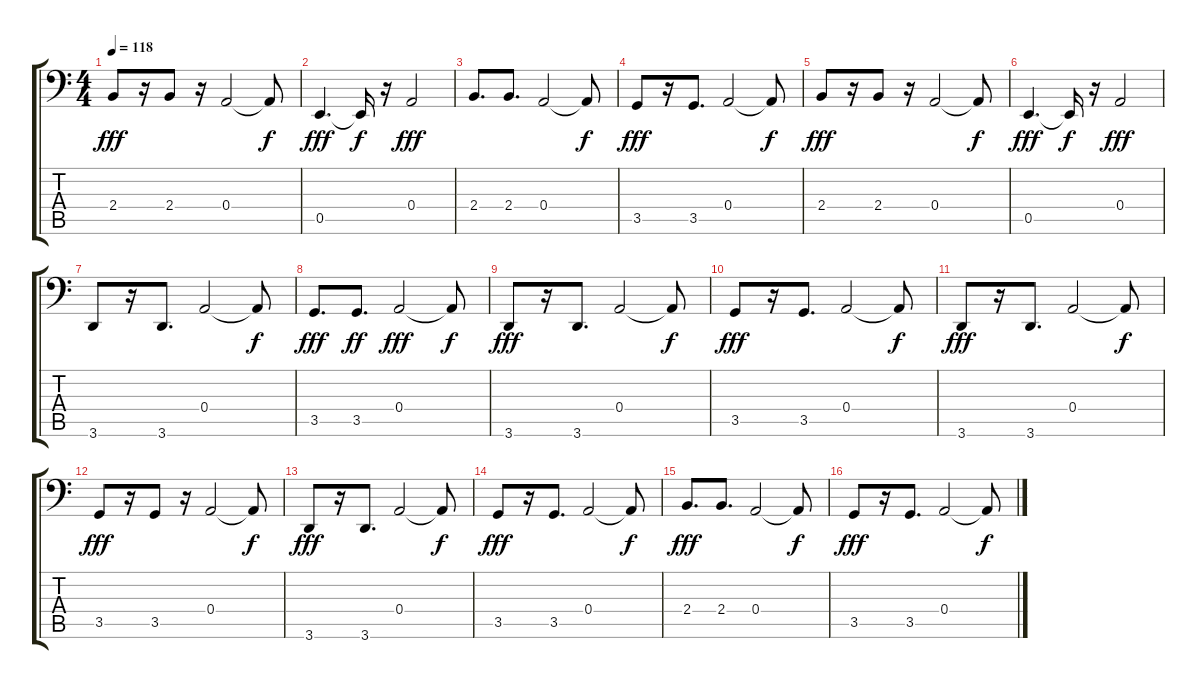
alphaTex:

\track "" {instrument fretlessbass}
\staff {score tabs}
\tuning (C3 G2 D2 A1 E1 B0) {hide}
\ts (4 4)
\tempo 118
\clef f4
\ks c
2.4.8{dy fff} r.16 2.4.8 r.16 0.4.2 0.4{t}.8{dy f} |
0.5.4{d dy fff} 0.5{t}.16{dy f} r.16 0.4.2{dy fff} |
2.4.8{d} 2.4.8{d} 0.4.2 0.4{t}.8{dy f} |
3.5.8{dy fff} r.16 3.5.8{d} 0.4.2 0.4{t}.8{dy f} |
2.4.8{dy fff} r.16 2.4.8 r.16 0.4.2 0.4{t}.8{dy f} |
0.5.4{d dy fff} 0.5{t}.16{dy f} r.16 0.4.2{dy fff} |
3.6.8 r.16 3.6.8{d} 0.4.2 0.4{t}.8{dy f} |
3.5.8{d dy fff} 3.5.8{d dy ff} 0.4.2{dy fff} 0.4{t}.8{dy f} |
3.6.8{dy fff} r.16 3.6.8{d} 0.4.2 0.4{t}.8{dy f} |
3.5.8{dy fff} r.16 3.5.8{d} 0.4.2 0.4{t}.8{dy f} |
3.6.8{dy fff} r.16 3.6.8{d} 0.4.2 0.4{t}.8{dy f} |
3.5.8{dy fff} r.16 3.5.8 r.16 0.4.2 0.4{t}.8{dy f} |
3.6.8{dy fff} r.16 3.6.8{d} 0.4.2 0.4{t}.8{dy f} |
3.5.8{dy fff} r.16 3.5.8{d} 0.4.2 0.4{t}.8{dy f} |
2.4.8{d dy fff} 2.4.8{d} 0.4.2 0.4{t}.8{dy f} |
3.5.8{dy fff} r.16 3.5.8{d} 0.4.2 0.4{t}.8{dy f}
